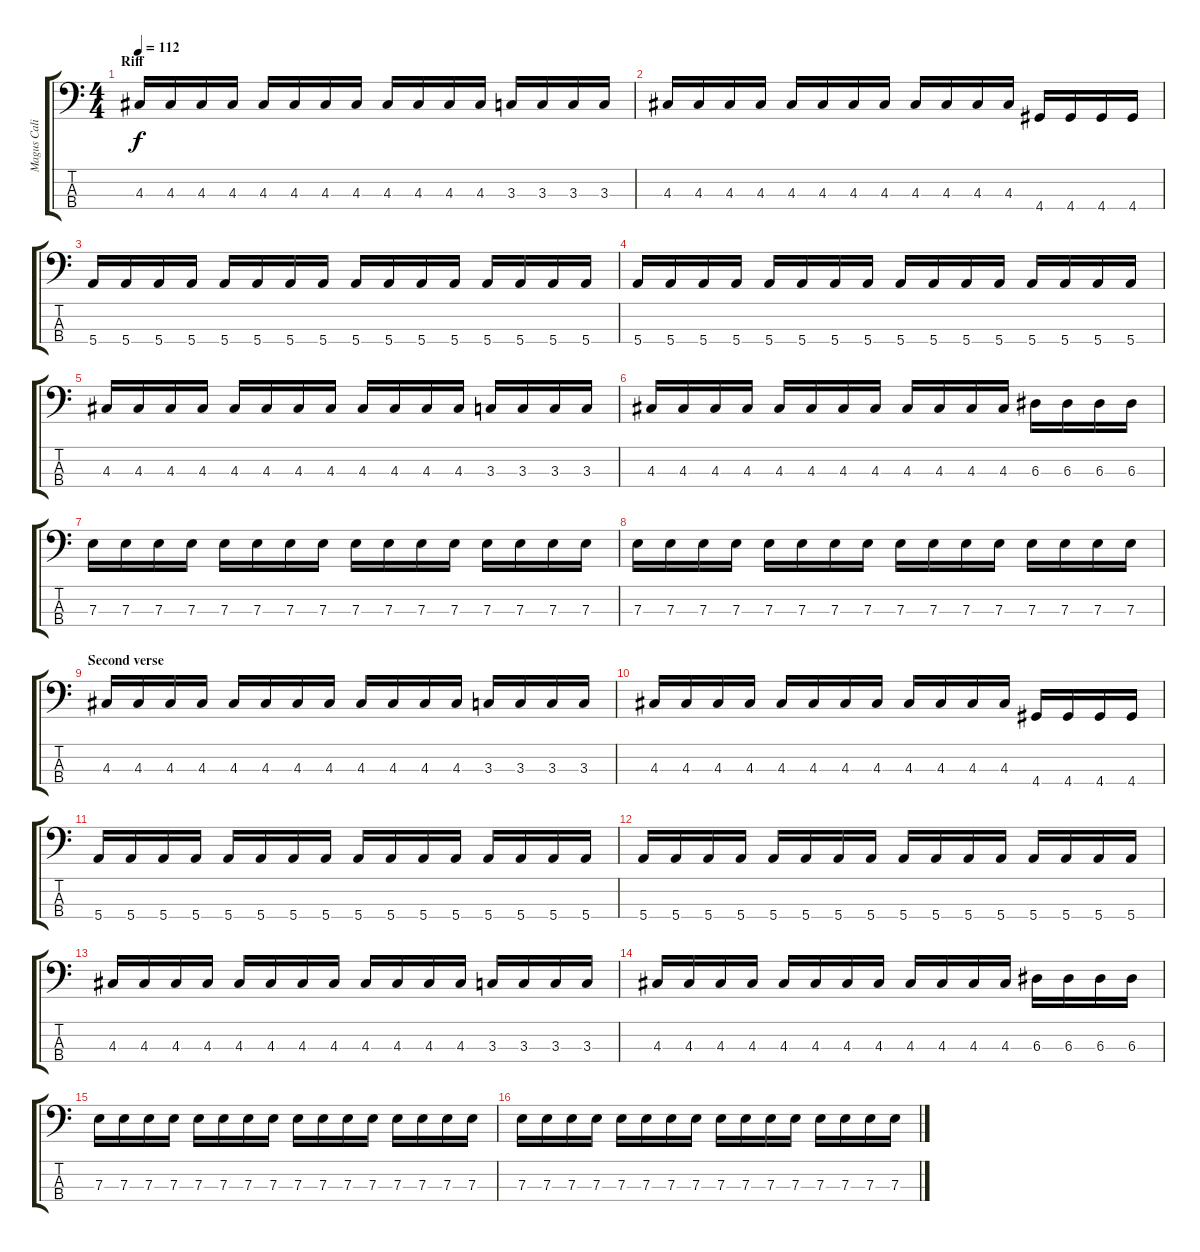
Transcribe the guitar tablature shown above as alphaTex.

\track ("Magus Caligula (Bass)" "Magus Cali") {instrument electricbassfinger}
\staff {score tabs}
\tuning (G2 D2 A1 E1) {hide}
\ts (4 4)
\section ("" "Riff")
\tempo 112
\clef f4
\ks c
4.3.16{dy f} 4.3.16 4.3.16 4.3.16 4.3.16 4.3.16 4.3.16 4.3.16 4.3.16 4.3.16 4.3.16 4.3.16 3.3.16 3.3.16 3.3.16 3.3.16 |
4.3.16 4.3.16 4.3.16 4.3.16 4.3.16 4.3.16 4.3.16 4.3.16 4.3.16 4.3.16 4.3.16 4.3.16 4.4.16 4.4.16 4.4.16 4.4.16 |
5.4.16 5.4.16 5.4.16 5.4.16 5.4.16 5.4.16 5.4.16 5.4.16 5.4.16 5.4.16 5.4.16 5.4.16 5.4.16 5.4.16 5.4.16 5.4.16 |
5.4.16 5.4.16 5.4.16 5.4.16 5.4.16 5.4.16 5.4.16 5.4.16 5.4.16 5.4.16 5.4.16 5.4.16 5.4.16 5.4.16 5.4.16 5.4.16 |
4.3.16 4.3.16 4.3.16 4.3.16 4.3.16 4.3.16 4.3.16 4.3.16 4.3.16 4.3.16 4.3.16 4.3.16 3.3.16 3.3.16 3.3.16 3.3.16 |
4.3.16 4.3.16 4.3.16 4.3.16 4.3.16 4.3.16 4.3.16 4.3.16 4.3.16 4.3.16 4.3.16 4.3.16 6.3.16 6.3.16 6.3.16 6.3.16 |
7.3.16 7.3.16 7.3.16 7.3.16 7.3.16 7.3.16 7.3.16 7.3.16 7.3.16 7.3.16 7.3.16 7.3.16 7.3.16 7.3.16 7.3.16 7.3.16 |
7.3.16 7.3.16 7.3.16 7.3.16 7.3.16 7.3.16 7.3.16 7.3.16 7.3.16 7.3.16 7.3.16 7.3.16 7.3.16 7.3.16 7.3.16 7.3.16 |
\section ("" "Second verse")
4.3.16 4.3.16 4.3.16 4.3.16 4.3.16 4.3.16 4.3.16 4.3.16 4.3.16 4.3.16 4.3.16 4.3.16 3.3.16 3.3.16 3.3.16 3.3.16 |
4.3.16 4.3.16 4.3.16 4.3.16 4.3.16 4.3.16 4.3.16 4.3.16 4.3.16 4.3.16 4.3.16 4.3.16 4.4.16 4.4.16 4.4.16 4.4.16 |
5.4.16 5.4.16 5.4.16 5.4.16 5.4.16 5.4.16 5.4.16 5.4.16 5.4.16 5.4.16 5.4.16 5.4.16 5.4.16 5.4.16 5.4.16 5.4.16 |
5.4.16 5.4.16 5.4.16 5.4.16 5.4.16 5.4.16 5.4.16 5.4.16 5.4.16 5.4.16 5.4.16 5.4.16 5.4.16 5.4.16 5.4.16 5.4.16 |
4.3.16 4.3.16 4.3.16 4.3.16 4.3.16 4.3.16 4.3.16 4.3.16 4.3.16 4.3.16 4.3.16 4.3.16 3.3.16 3.3.16 3.3.16 3.3.16 |
4.3.16 4.3.16 4.3.16 4.3.16 4.3.16 4.3.16 4.3.16 4.3.16 4.3.16 4.3.16 4.3.16 4.3.16 6.3.16 6.3.16 6.3.16 6.3.16 |
7.3.16 7.3.16 7.3.16 7.3.16 7.3.16 7.3.16 7.3.16 7.3.16 7.3.16 7.3.16 7.3.16 7.3.16 7.3.16 7.3.16 7.3.16 7.3.16 |
7.3.16 7.3.16 7.3.16 7.3.16 7.3.16 7.3.16 7.3.16 7.3.16 7.3.16 7.3.16 7.3.16 7.3.16 7.3.16 7.3.16 7.3.16 7.3.16
